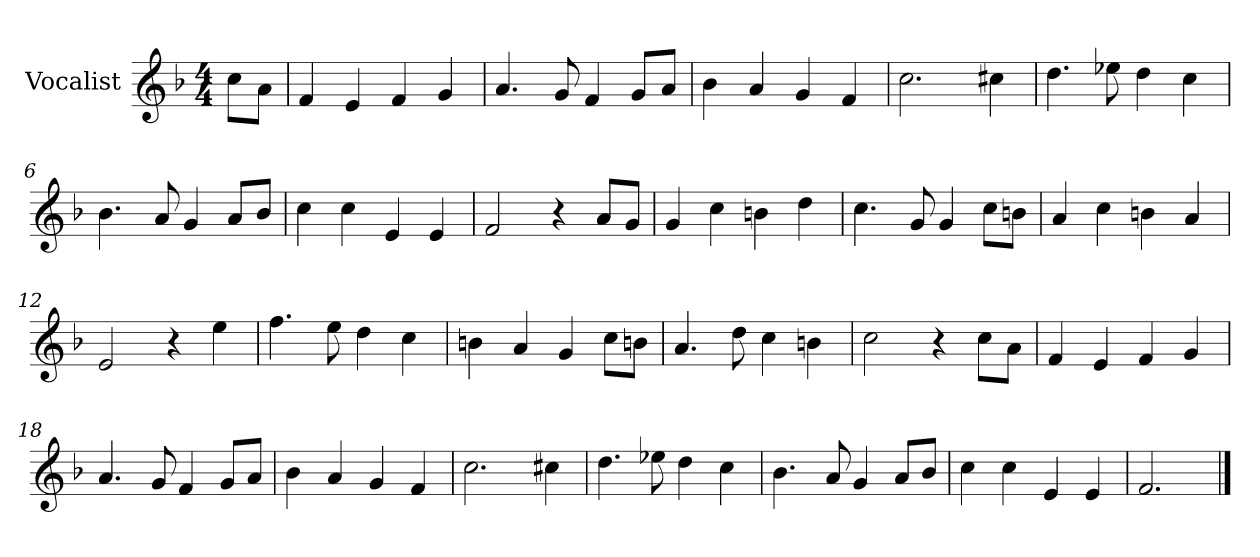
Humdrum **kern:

**kern
*part1
*staff1
*I"Vocalist
*k[b-]
*F:
*M4/4
=
8ccL
8aJ
=1
4f
4e
4f
4g
=2
4.a
8g
4f
8gL
8aJ
=3
4b-
4a
4g
4f
=4
2.cc
4cc#X
=5
4.dd
8ee-X
4dd
4cc
=6
4.b-
8a
4g
8aL
8b-J
=7
4cc
4cc
4e
4e
=8
2f
4r
8aL
8gJ
=9
4g
4cc
4bn
4dd
=10
4.cc
8g
4g
8ccL
8bnJ
=11
4a
4cc
4bn
4a
=12
2e
4r
4ee
=13
4.ff
8ee
4dd
4cc
=14
4bn
4a
4g
8ccL
8bnJ
=15
4.a
8dd
4cc
4bn
=16
2cc
4r
8ccL
8aJ
=17
4f
4e
4f
4g
=18
4.a
8g
4f
8gL
8aJ
=19
4b-
4a
4g
4f
=20
2.cc
4cc#X
=21
4.dd
8ee-X
4dd
4cc
=22
4.b-
8a
4g
8aL
8b-J
=23
4cc
4cc
4e
4e
=24
2.f
==
*-
